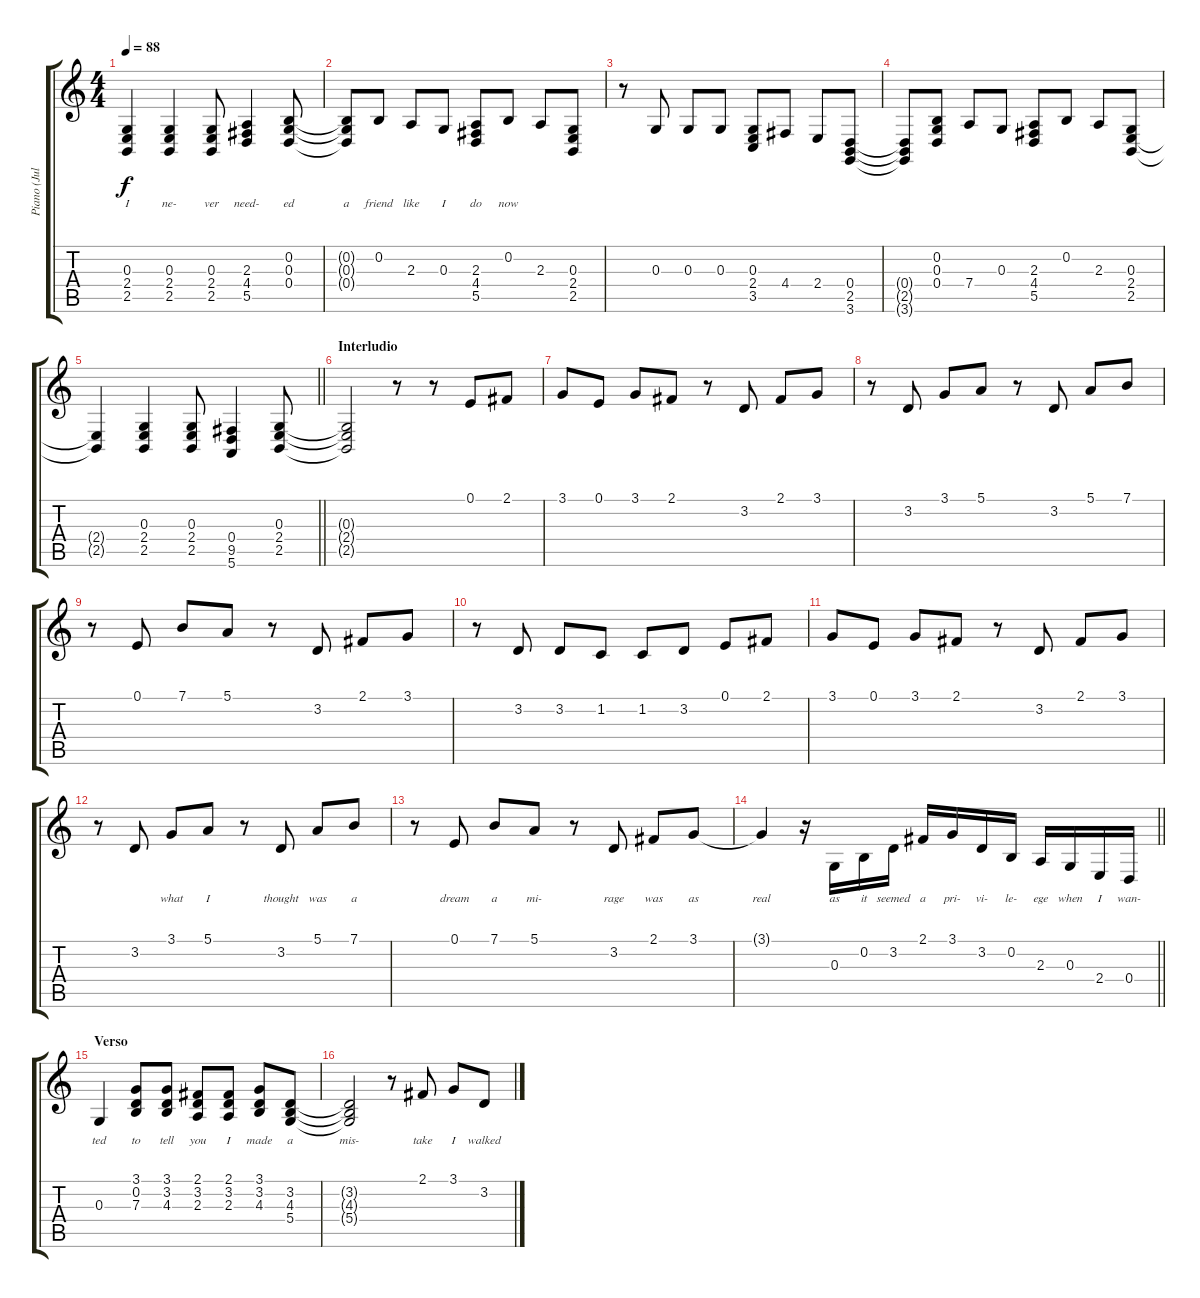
\track ("Piano (Julia Volkova/Lena Katina) " "Piano (Jul") {instrument acousticgrandpiano}
\staff {score tabs}
\tuning (E4 B3 G3 D3 A2 E2) {hide}
\ts (4 4)
\tempo 88
\clef g2
\ks c
(0.3{t} 2.4{t} 2.5{t}).4{lyrics (0 "I") lyrics (1 "") lyrics (2 "") lyrics (3 "") lyrics (4 "") dy f} (0.3 2.4 2.5).4{lyrics (0 "ne-") lyrics (1 "") lyrics (2 "") lyrics (3 "") lyrics (4 "")} (0.3 2.4 2.5).8{lyrics (0 "ver") lyrics (1 "") lyrics (2 "") lyrics (3 "") lyrics (4 "")} (2.3 4.4 5.5).4{lyrics (0 "need-") lyrics (1 "") lyrics (2 "") lyrics (3 "") lyrics (4 "")} (0.2 0.3 0.4).8{lyrics (0 "ed") lyrics (1 "") lyrics (2 "") lyrics (3 "") lyrics (4 "")} |
(0.2{t} 0.3{t} 0.4{t}).8{lyrics (0 "a") lyrics (1 "") lyrics (2 "") lyrics (3 "") lyrics (4 "")} 0.2.8{lyrics (0 "friend") lyrics (1 "") lyrics (2 "") lyrics (3 "") lyrics (4 "")} 2.3.8{lyrics (0 "like") lyrics (1 "") lyrics (2 "") lyrics (3 "") lyrics (4 "")} 0.3.8{lyrics (0 "I") lyrics (1 "") lyrics (2 "") lyrics (3 "") lyrics (4 "")} (2.3 4.4 5.5).8{lyrics (0 "do") lyrics (1 "") lyrics (2 "") lyrics (3 "") lyrics (4 "")} 0.2.8{lyrics (0 "now") lyrics (1 "") lyrics (2 "") lyrics (3 "") lyrics (4 "")} 2.3.8{lyrics (0 "") lyrics (1 "") lyrics (2 "") lyrics (3 "") lyrics (4 "")} (0.3 2.4 2.5).8{lyrics (0 "") lyrics (1 "") lyrics (2 "") lyrics (3 "") lyrics (4 "")} |
r.8 0.3.8{lyrics (0 "") lyrics (1 "") lyrics (2 "") lyrics (3 "") lyrics (4 "")} 0.3.8{lyrics (0 "") lyrics (1 "") lyrics (2 "") lyrics (3 "") lyrics (4 "")} 0.3.8{lyrics (0 "") lyrics (1 "") lyrics (2 "") lyrics (3 "") lyrics (4 "")} (0.3 2.4 3.5).8{lyrics (0 "") lyrics (1 "") lyrics (2 "") lyrics (3 "") lyrics (4 "")} 4.4.8{lyrics (0 "") lyrics (1 "") lyrics (2 "") lyrics (3 "") lyrics (4 "")} 2.4.8{lyrics (0 "") lyrics (1 "") lyrics (2 "") lyrics (3 "") lyrics (4 "")} (0.4 2.5 3.6).8{lyrics (0 "") lyrics (1 "") lyrics (2 "") lyrics (3 "") lyrics (4 "")} |
(0.4{t} 2.5{t} 3.6{t}).8{lyrics (0 "") lyrics (1 "") lyrics (2 "") lyrics (3 "") lyrics (4 "")} (0.2 0.3 0.4).8{lyrics (0 "") lyrics (1 "") lyrics (2 "") lyrics (3 "") lyrics (4 "")} 7.4.8{lyrics (0 "") lyrics (1 "") lyrics (2 "") lyrics (3 "") lyrics (4 "")} 0.3.8{lyrics (0 "") lyrics (1 "") lyrics (2 "") lyrics (3 "") lyrics (4 "")} (2.3 4.4 5.5).8{lyrics (0 "") lyrics (1 "") lyrics (2 "") lyrics (3 "") lyrics (4 "")} 0.2.8{lyrics (0 "") lyrics (1 "") lyrics (2 "") lyrics (3 "") lyrics (4 "")} 2.3.8{lyrics (0 "") lyrics (1 "") lyrics (2 "") lyrics (3 "") lyrics (4 "")} (0.3 2.4 2.5).8{lyrics (0 "") lyrics (1 "") lyrics (2 "") lyrics (3 "") lyrics (4 "")} |
\barLineRight lightlight
(2.4{t} 2.5{t}).4{lyrics (0 "") lyrics (1 "") lyrics (2 "") lyrics (3 "") lyrics (4 "")} (0.3 2.4 2.5).4{lyrics (0 "") lyrics (1 "") lyrics (2 "") lyrics (3 "") lyrics (4 "")} (0.3 2.4 2.5).8{lyrics (0 "") lyrics (1 "") lyrics (2 "") lyrics (3 "") lyrics (4 "")} (0.4 9.5 5.6).4{lyrics (0 "") lyrics (1 "") lyrics (2 "") lyrics (3 "") lyrics (4 "")} (0.3 2.4 2.5).8{lyrics (0 "") lyrics (1 "") lyrics (2 "") lyrics (3 "") lyrics (4 "")} |
\section ("" "Interludio")
(0.3{t} 2.4{t} 2.5{t}).2{lyrics (0 "") lyrics (1 "") lyrics (2 "") lyrics (3 "") lyrics (4 "") volume 16} r.8 r.8 0.1.8{lyrics (0 "") lyrics (1 "") lyrics (2 "") lyrics (3 "") lyrics (4 "")} 2.1.8{lyrics (0 "") lyrics (1 "") lyrics (2 "") lyrics (3 "") lyrics (4 "")} |
3.1.8{lyrics (0 "") lyrics (1 "") lyrics (2 "") lyrics (3 "") lyrics (4 "") volume 16} 0.1.8{lyrics (0 "") lyrics (1 "") lyrics (2 "") lyrics (3 "") lyrics (4 "")} 3.1.8{lyrics (0 "") lyrics (1 "") lyrics (2 "") lyrics (3 "") lyrics (4 "")} 2.1.8{lyrics (0 "") lyrics (1 "") lyrics (2 "") lyrics (3 "") lyrics (4 "")} r.8 3.2.8{lyrics (0 "") lyrics (1 "") lyrics (2 "") lyrics (3 "") lyrics (4 "")} 2.1.8{lyrics (0 "") lyrics (1 "") lyrics (2 "") lyrics (3 "") lyrics (4 "")} 3.1.8{lyrics (0 "") lyrics (1 "") lyrics (2 "") lyrics (3 "") lyrics (4 "")} |
r.8{volume 16} 3.2.8{lyrics (0 "") lyrics (1 "") lyrics (2 "") lyrics (3 "") lyrics (4 "")} 3.1.8{lyrics (0 "") lyrics (1 "") lyrics (2 "") lyrics (3 "") lyrics (4 "")} 5.1.8{lyrics (0 "") lyrics (1 "") lyrics (2 "") lyrics (3 "") lyrics (4 "")} r.8 3.2.8{lyrics (0 "") lyrics (1 "") lyrics (2 "") lyrics (3 "") lyrics (4 "")} 5.1.8{lyrics (0 "") lyrics (1 "") lyrics (2 "") lyrics (3 "") lyrics (4 "")} 7.1.8{lyrics (0 "") lyrics (1 "") lyrics (2 "") lyrics (3 "") lyrics (4 "")} |
r.8{volume 16} 0.1.8{lyrics (0 "") lyrics (1 "") lyrics (2 "") lyrics (3 "") lyrics (4 "")} 7.1.8{lyrics (0 "") lyrics (1 "") lyrics (2 "") lyrics (3 "") lyrics (4 "")} 5.1.8{lyrics (0 "") lyrics (1 "") lyrics (2 "") lyrics (3 "") lyrics (4 "")} r.8 3.2.8{lyrics (0 "") lyrics (1 "") lyrics (2 "") lyrics (3 "") lyrics (4 "")} 2.1.8{lyrics (0 "") lyrics (1 "") lyrics (2 "") lyrics (3 "") lyrics (4 "")} 3.1.8{lyrics (0 "") lyrics (1 "") lyrics (2 "") lyrics (3 "") lyrics (4 "")} |
r.8{volume 16} 3.2.8{lyrics (0 "") lyrics (1 "") lyrics (2 "") lyrics (3 "") lyrics (4 "")} 3.2.8{lyrics (0 "") lyrics (1 "") lyrics (2 "") lyrics (3 "") lyrics (4 "")} 1.2.8{lyrics (0 "") lyrics (1 "") lyrics (2 "") lyrics (3 "") lyrics (4 "")} 1.2.8{lyrics (0 "") lyrics (1 "") lyrics (2 "") lyrics (3 "") lyrics (4 "")} 3.2.8{lyrics (0 "") lyrics (1 "") lyrics (2 "") lyrics (3 "") lyrics (4 "")} 0.1.8{lyrics (0 "") lyrics (1 "") lyrics (2 "") lyrics (3 "") lyrics (4 "")} 2.1.8{lyrics (0 "") lyrics (1 "") lyrics (2 "") lyrics (3 "") lyrics (4 "")} |
3.1.8{lyrics (0 "") lyrics (1 "") lyrics (2 "") lyrics (3 "") lyrics (4 "")} 0.1.8{lyrics (0 "") lyrics (1 "") lyrics (2 "") lyrics (3 "") lyrics (4 "")} 3.1.8{lyrics (0 "") lyrics (1 "") lyrics (2 "") lyrics (3 "") lyrics (4 "")} 2.1.8{lyrics (0 "") lyrics (1 "") lyrics (2 "") lyrics (3 "") lyrics (4 "")} r.8 3.2.8{lyrics (0 "") lyrics (1 "") lyrics (2 "") lyrics (3 "") lyrics (4 "")} 2.1.8{lyrics (0 "") lyrics (1 "") lyrics (2 "") lyrics (3 "") lyrics (4 "")} 3.1.8{lyrics (0 "") lyrics (1 "") lyrics (2 "") lyrics (3 "") lyrics (4 "")} |
r.8 3.2.8{lyrics (0 "") lyrics (1 "") lyrics (2 "") lyrics (3 "") lyrics (4 "")} 3.1.8{lyrics (0 "what") lyrics (1 "") lyrics (2 "") lyrics (3 "") lyrics (4 "")} 5.1.8{lyrics (0 "I") lyrics (1 "") lyrics (2 "") lyrics (3 "") lyrics (4 "")} r.8 3.2.8{lyrics (0 "thought") lyrics (1 "") lyrics (2 "") lyrics (3 "") lyrics (4 "")} 5.1.8{lyrics (0 "was") lyrics (1 "") lyrics (2 "") lyrics (3 "") lyrics (4 "")} 7.1.8{lyrics (0 "a") lyrics (1 "") lyrics (2 "") lyrics (3 "") lyrics (4 "")} |
r.8 0.1.8{lyrics (0 "dream") lyrics (1 "") lyrics (2 "") lyrics (3 "") lyrics (4 "")} 7.1.8{lyrics (0 "a") lyrics (1 "") lyrics (2 "") lyrics (3 "") lyrics (4 "")} 5.1.8{lyrics (0 "mi-") lyrics (1 "") lyrics (2 "") lyrics (3 "") lyrics (4 "")} r.8 3.2.8{lyrics (0 "rage") lyrics (1 "") lyrics (2 "") lyrics (3 "") lyrics (4 "")} 2.1.8{lyrics (0 "was") lyrics (1 "") lyrics (2 "") lyrics (3 "") lyrics (4 "")} 3.1.8{lyrics (0 "as") lyrics (1 "") lyrics (2 "") lyrics (3 "") lyrics (4 "")} |
\barLineRight lightlight
3.1{t}.4{lyrics (0 "real") lyrics (1 "") lyrics (2 "") lyrics (3 "") lyrics (4 "")} r.16 0.3.16{lyrics (0 "as") lyrics (1 "") lyrics (2 "") lyrics (3 "") lyrics (4 "") beam Down} 0.2.16{lyrics (0 "it") lyrics (1 "") lyrics (2 "") lyrics (3 "") lyrics (4 "") beam Down} 3.2.16{lyrics (0 "seemed") lyrics (1 "") lyrics (2 "") lyrics (3 "") lyrics (4 "") beam Down} 2.1.16{lyrics (0 "a") lyrics (1 "") lyrics (2 "") lyrics (3 "") lyrics (4 "")} 3.1.16{lyrics (0 "pri-") lyrics (1 "") lyrics (2 "") lyrics (3 "") lyrics (4 "")} 3.2.16{lyrics (0 "vi-") lyrics (1 "") lyrics (2 "") lyrics (3 "") lyrics (4 "")} 0.2.16{lyrics (0 "le-") lyrics (1 "") lyrics (2 "") lyrics (3 "") lyrics (4 "")} 2.3.16{lyrics (0 "ege") lyrics (1 "") lyrics (2 "") lyrics (3 "") lyrics (4 "") beam Up} 0.3.16{lyrics (0 "when") lyrics (1 "") lyrics (2 "") lyrics (3 "") lyrics (4 "") beam Up} 2.4.16{lyrics (0 "I") lyrics (1 "") lyrics (2 "") lyrics (3 "") lyrics (4 "") beam Up} 0.4.16{lyrics (0 "wan-") lyrics (1 "") lyrics (2 "") lyrics (3 "") lyrics (4 "") beam Up} |
\section ("" "Verso")
0.3.4{lyrics (0 "ted") lyrics (1 "") lyrics (2 "") lyrics (3 "") lyrics (4 "")} (3.1 0.2 7.3).8{lyrics (0 "to") lyrics (1 "") lyrics (2 "") lyrics (3 "") lyrics (4 "")} (3.1 3.2 4.3).8{lyrics (0 "tell") lyrics (1 "") lyrics (2 "") lyrics (3 "") lyrics (4 "")} (2.1 3.2 2.3).8{lyrics (0 "you") lyrics (1 "") lyrics (2 "") lyrics (3 "") lyrics (4 "")} (2.1 3.2 2.3).8{lyrics (0 "I") lyrics (1 "") lyrics (2 "") lyrics (3 "") lyrics (4 "")} (3.1 3.2 4.3).8{lyrics (0 "made") lyrics (1 "") lyrics (2 "") lyrics (3 "") lyrics (4 "")} (3.2 4.3 5.4).8{lyrics (0 "a") lyrics (1 "") lyrics (2 "") lyrics (3 "") lyrics (4 "")} |
(3.2{t} 4.3{t} 5.4{t}).2{lyrics (0 "mis-") lyrics (1 "") lyrics (2 "") lyrics (3 "") lyrics (4 "")} r.8 2.1.8{lyrics (0 "take") lyrics (1 "") lyrics (2 "") lyrics (3 "") lyrics (4 "")} 3.1.8{lyrics (0 "I") lyrics (1 "") lyrics (2 "") lyrics (3 "") lyrics (4 "")} 3.2.8{lyrics (0 "walked") lyrics (1 "") lyrics (2 "") lyrics (3 "") lyrics (4 "")}
